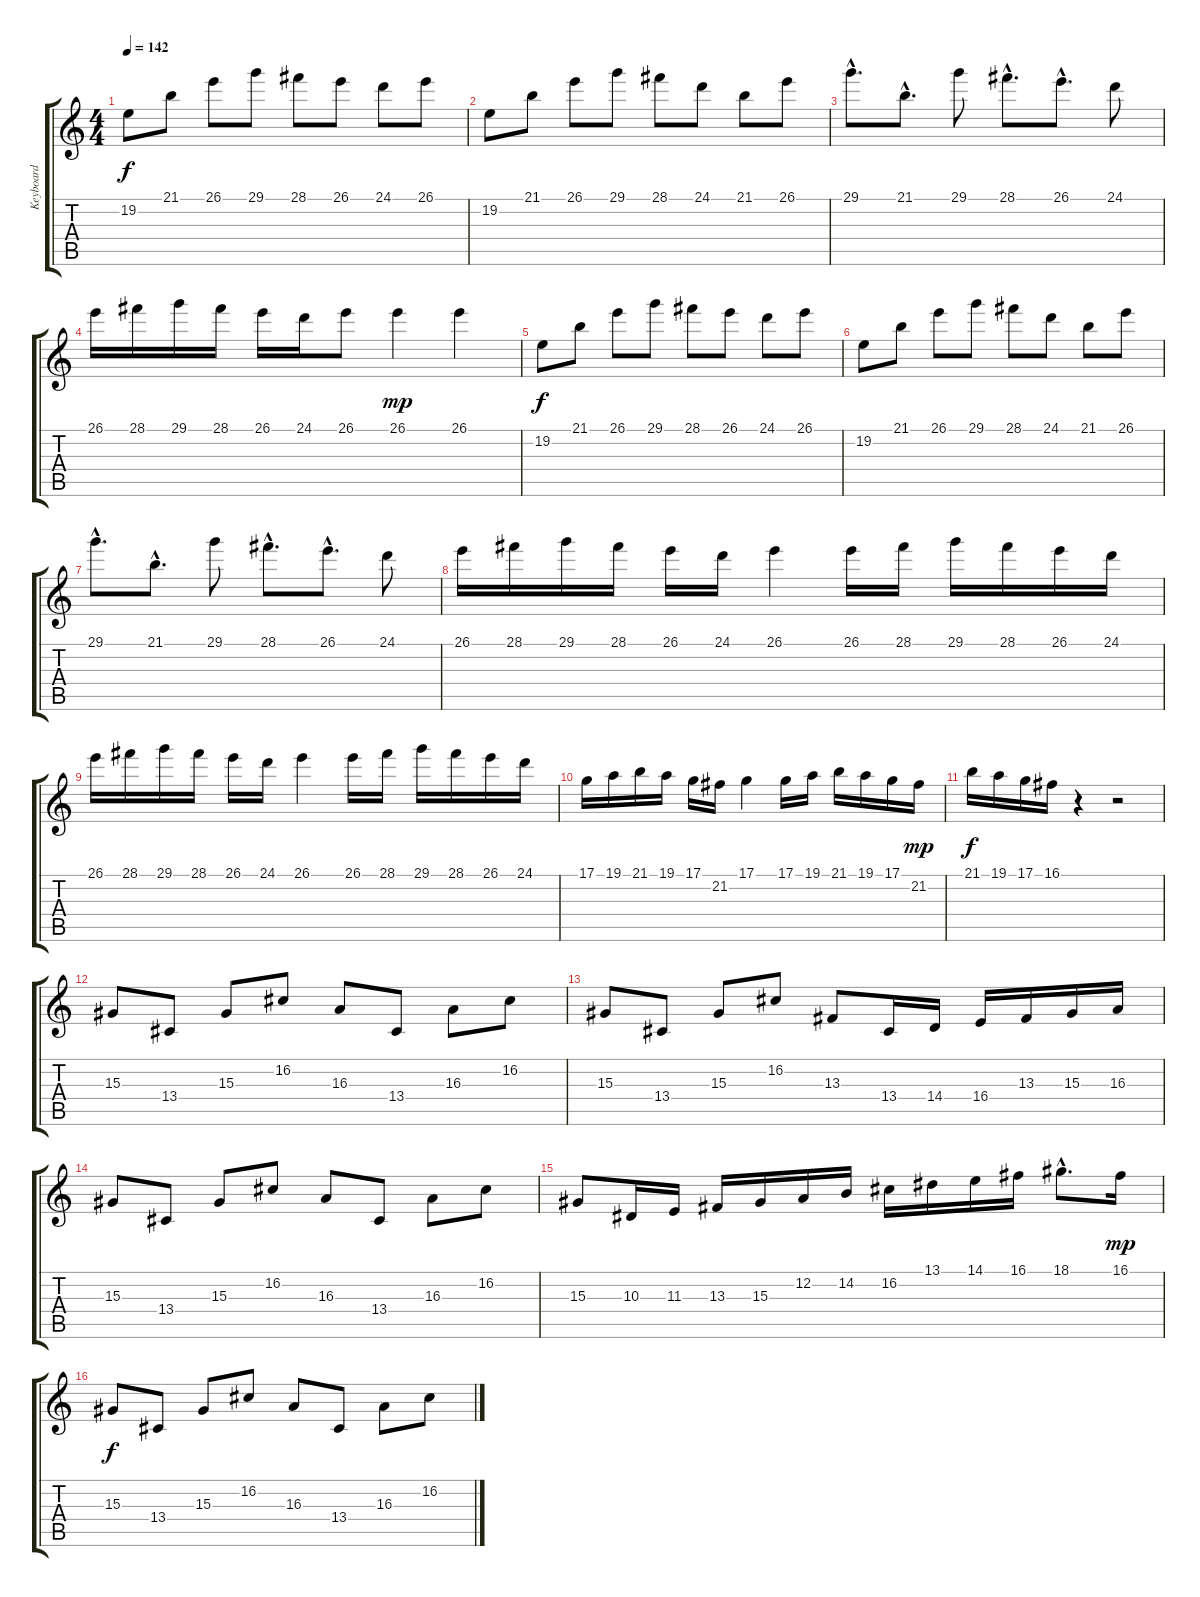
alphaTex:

\track ("Keyboard" "Keyboard") {instrument stringensemble1}
\staff {score tabs}
\tuning (D4 A3 F3 C3 G2 D2) {hide}
\ts (4 4)
\tempo 142
\clef g2
\ks c
19.2.8{dy f volume 16 instrument synthstrings2} 21.1.8 26.1.8 29.1.8 28.1.8 26.1.8 24.1.8 26.1.8 |
19.2.8 21.1.8 26.1.8 29.1.8 28.1.8 24.1.8 21.1.8 26.1.8 |
29.1{hac}.8{d} 21.1{hac}.8{d} 29.1.8 28.1{hac}.8{d} 26.1{hac}.8{d} 24.1.8 |
26.1.16 28.1.16 29.1.16 28.1.16 26.1.16 24.1.16 26.1.8 26.1.4{dy mp} 26.1.4 |
19.2.8{dy f volume 16} 21.1.8 26.1.8 29.1.8 28.1.8 26.1.8 24.1.8 26.1.8 |
19.2.8 21.1.8 26.1.8 29.1.8 28.1.8 24.1.8 21.1.8 26.1.8 |
29.1{hac}.8{d} 21.1{hac}.8{d} 29.1.8 28.1{hac}.8{d} 26.1{hac}.8{d} 24.1.8 |
26.1.16 28.1.16 29.1.16 28.1.16 26.1.16 24.1.16 26.1.4 26.1.16 28.1.16 29.1.16 28.1.16 26.1.16 24.1.16 |
26.1.16 28.1.16 29.1.16 28.1.16 26.1.16 24.1.16 26.1.4 26.1.16 28.1.16 29.1.16 28.1.16 26.1.16 24.1.16 |
17.1.16 19.1.16 21.1.16 19.1.16 17.1.16 21.2.16 17.1.4 17.1.16 19.1.16 21.1.16 19.1.16 17.1.16 21.2.16{dy mp} |
21.1.16{dy f} 19.1.16 17.1.16 16.1.16 r.4 r.2 |
15.3.8{instrument fx4atmosphere} 13.4.8 15.3.8 16.2.8 16.3.8 13.4.8 16.3.8 16.2.8 |
15.3.8 13.4.8 15.3.8 16.2.8 13.3.8 13.4.16 14.4.16 16.4.16 13.3.16 15.3.16 16.3.16 |
15.3.8 13.4.8 15.3.8 16.2.8 16.3.8 13.4.8 16.3.8 16.2.8 |
15.3.8 10.3.16 11.3.16 13.3.16 15.3.16 12.2.16 14.2.16 16.2.16 13.1.16 14.1.16 16.1.16 18.1{hac}.8{d} 16.1.16{dy mp} |
15.3.8{dy f} 13.4.8 15.3.8 16.2.8 16.3.8 13.4.8 16.3.8 16.2.8
